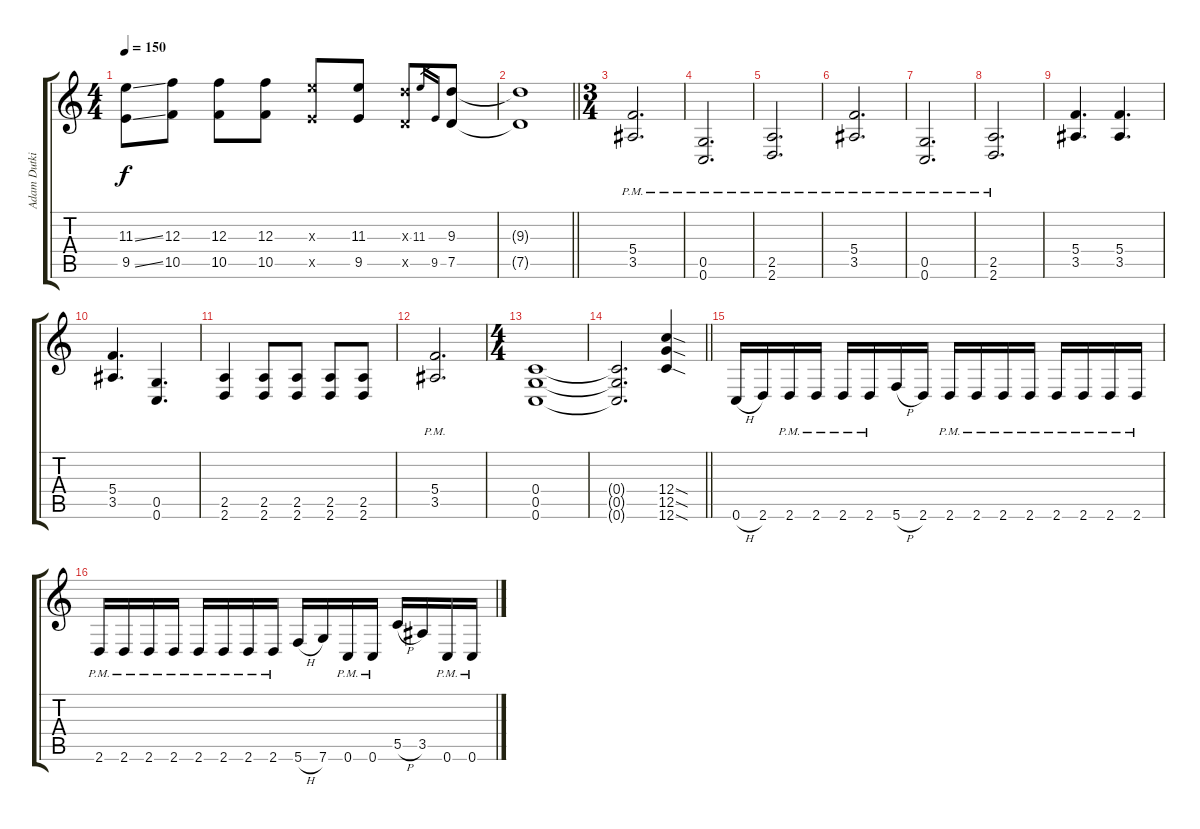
\track ("Adam Dutkiewicz" "Adam Dutki") {instrument distortionguitar}
\staff {score tabs}
\tuning (D4 A3 F3 C3 G2 C2) {hide}
\ts (4 4)
\tempo 150
\clef g2
\ks c
(11.3{ss} 9.5{ss}).8{dy f} (12.3 10.5).8 (12.3 10.5).8 (12.3 10.5).8 (11.3{x} 9.5{x}).8 (11.3 9.5).8 (9.3{x} 7.5{x}).8 11.3.16{gr} 9.5.16{gr} (9.3 7.5).8 |
\barLineRight lightlight
(9.3{t} 7.5{t}).1 |
\ts (3 4)
(5.4{pm} 3.5{pm}).2{d} |
(0.5{pm} 0.6{pm}).2{d} |
(2.5{pm} 2.6{pm}).2{d} |
(5.4{pm} 3.5{pm}).2{d} |
(0.5{pm} 0.6{pm}).2{d} |
(2.5{pm} 2.6{pm}).2{d} |
(5.4 3.5).4{d} (5.4 3.5).4{d} |
(5.4 3.5).4{d} (0.5 0.6).4{d} |
(2.5 2.6).4 (2.5 2.6).8 (2.5 2.6).8 (2.5 2.6).8 (2.5 2.6).8 |
(5.4{pm} 3.5{pm}).2{d} |
\ts (4 4)
(0.4 0.5 0.6).1 |
\barLineRight lightlight
(0.4{t} 0.5{t} 0.6{t}).2{d} (12.4{sod} 12.5{sod} 12.6{sod}).4{balance 0} |
0.6{h}.16 2.6.16 2.6{pm}.16 2.6{pm}.16 2.6{pm}.16 2.6{pm}.16 5.6{h}.16 2.6.16 2.6{pm}.16 2.6{pm}.16 2.6{pm}.16 2.6{pm}.16 2.6{pm}.16 2.6{pm}.16 2.6{pm}.16 2.6{pm}.16 |
2.6{pm}.16 2.6{pm}.16 2.6{pm}.16 2.6{pm}.16 2.6{pm}.16 2.6{pm}.16 2.6{pm}.16 2.6{pm}.16 5.6{h}.16 7.6.16 0.6{pm}.16 0.6{pm}.16 5.5{h}.16 3.5.16 0.6{pm}.16 0.6{pm}.16
